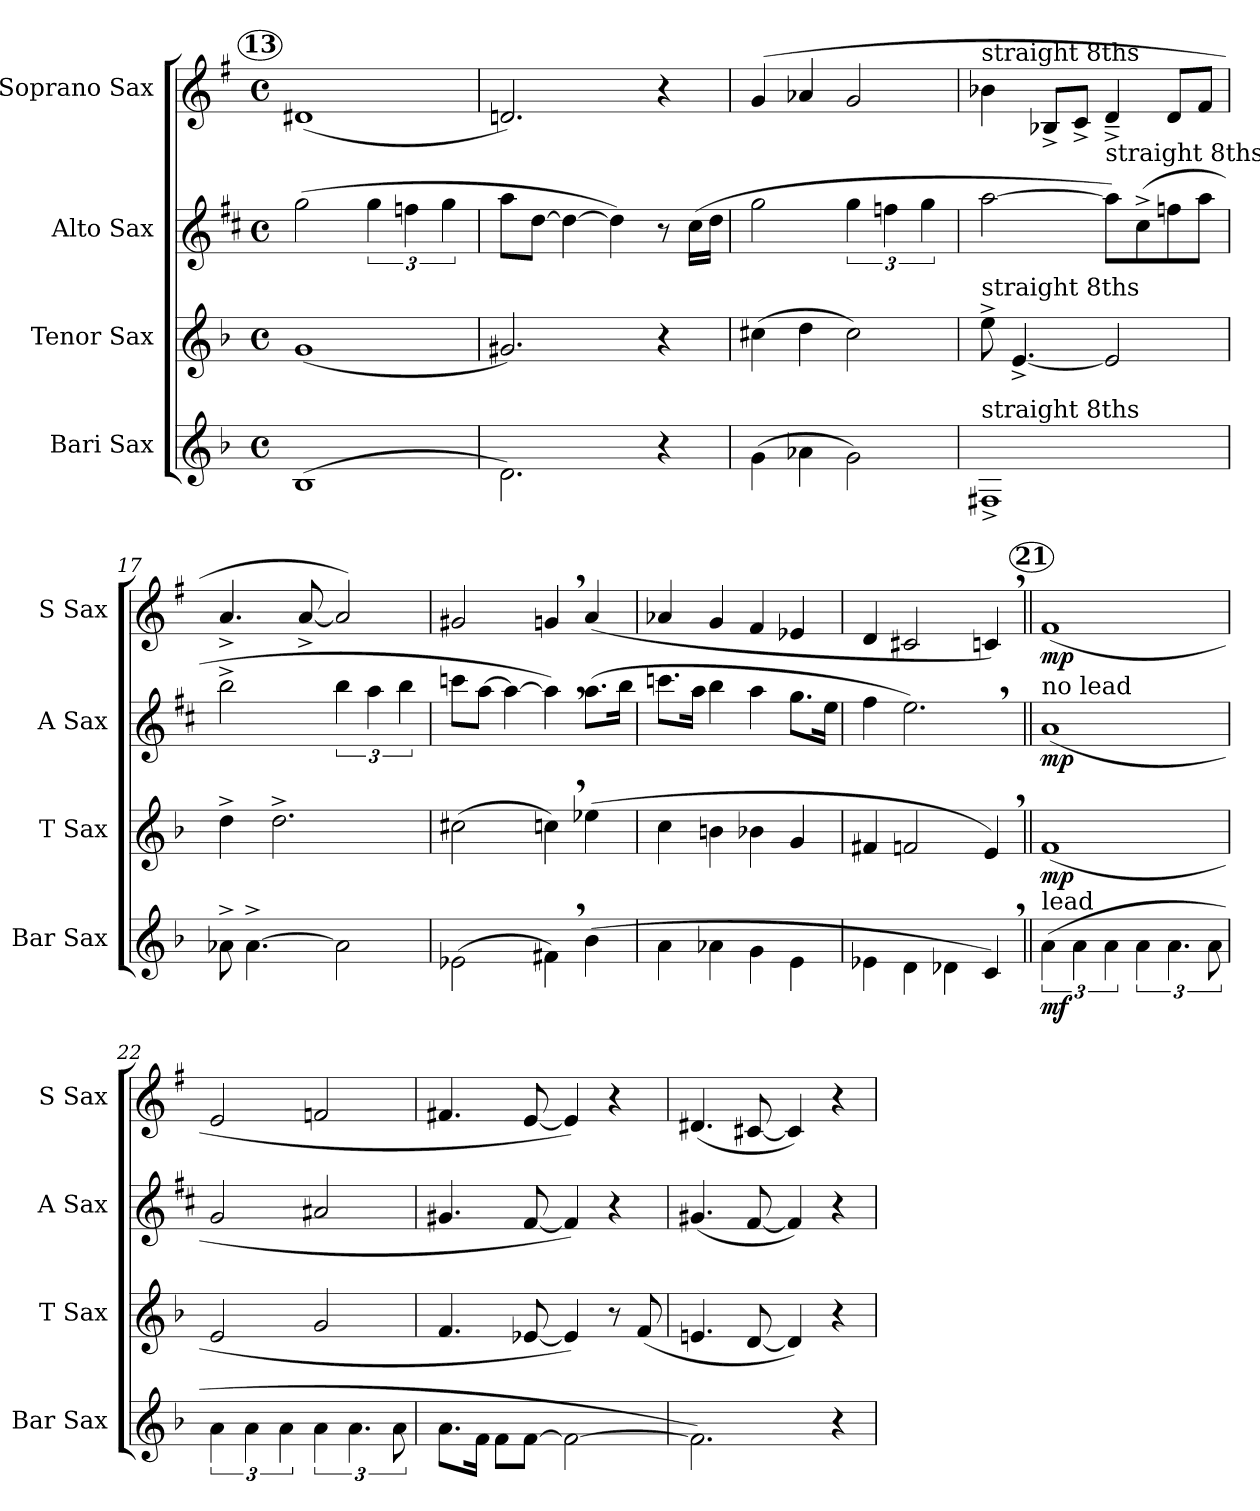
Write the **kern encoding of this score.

**kern	**dynam	**kern	**dynam	**kern	**dynam	**kern	**dynam
*part4	*part4	*part3	*part3	*part2	*part2	*part1	*part1
*staff4	*staff4	*staff3	*staff3	*staff2	*staff2	*staff1	*staff1
*I"Bari Sax	*	*I"Tenor Sax	*	*I"Alto Sax	*	*I"Soprano Sax	*
*I'Bar Sax	*	*I'T Sax	*	*I'A Sax	*	*I'S Sax	*
!!LO:PB:g=z
*clefG2	*	*clefG2	*	*clefG2	*	*clefG2	*
*ITrd12c21	*	*ITrd8c14	*	*ITrd5c9	*	*ITrd1c2	*
*k[b-]	*	*k[b-]	*	*k[b-]	*	*k[b-]	*
*F:	*	*F:	*	*F:	*	*F:	*
*M4/4	*	*M4/4	*	*M4/4	*	*M4/4	*
*met(c)	*	*met(c)	*	*met(c)	*	*met(c)	*
!!LO:REH:place=s1:a:B:enc=circle:fs=10.5:t=13
=13	=13	=13	=13	=13	=13	=13	=13
(>1BB-i	.	(<1G	.	(>2b-\	.	(<1c#X	.
.	.	.	.	6b-\	.	.	.
.	.	.	.	6a-X\	.	.	.
.	.	.	.	6b-\	.	.	.
=14	=14	=14	=14	=14	=14	=14	=14
2.D\)	.	2.G#X/)	.	8cc\L	.	2.cn/)	.
.	.	.	.	[8f\J	.	.	.
.	.	.	.	4f\_	.	.	.
.	.	.	.	4f\])	.	.	.
4r	.	4r	.	8r	.	4r	.
.	.	.	.	(>16e\LL	.	.	.
.	.	.	.	16f\JJ	.	.	.
=15	=15	=15	=15	=15	=15	=15	=15
(>4G\	.	(>4c#X\	.	2b-\	.	(4f/	.
4A-X\	.	4d\	.	.	.	4g-X/	.
2G\)	.	2c#\)	.	6b-\	.	2f/	.
.	.	.	.	6a-X\	.	.	.
.	.	.	.	6b-\	.	.	.
=16	=16	=16	=16	=16	=16	=16	=16
!	!	!	!	!	!	!LO:TX:a:t=straight 8ths	!
!	!	!LO:TX:a:t=straight 8ths	!	!	!	!	!
!LO:TX:a:t=straight 8ths	!	!	!	!	!	!	!
1FF#X^<	.	8e^>\	.	[2cc\	.	4a-X\	.
.	.	[4.E^</	.	.	.	.	.
.	.	.	.	.	.	8A-X^</L	.
.	.	.	.	.	.	8B-^</J	.
!	!	!	!	!LO:TX:a:t=straight 8ths	!	!	!
.	.	2E/]	.	8cc\L])	.	4c^<~</	.
.	.	.	.	(>8e^>\	.	.	.
.	.	.	.	8a-X\	.	8c/L	.
.	.	.	.	8cc\J	.	8e/J	.
=17	=17	=17	=17	=17	=17	=17	=17
8A-X^>\	.	4d^>\	.	2dd^>\	.	4.g^</	.
[4.A-^>\	.	.	.	.	.	.	.
.	.	2.d^>\	.	.	.	.	.
.	.	.	.	.	.	[8g^</	.
2A-\]	.	.	.	6dd\	.	2g/])	.
.	.	.	.	6cc\	.	.	.
.	.	.	.	6dd\	.	.	.
=18	=18	=18	=18	=18	=18	=18	=18
(>2E-X\	.	(>2c#X\	.	8ee-X\L	.	2f#X/	.
.	.	.	.	[8cc\J	.	.	.
.	.	.	.	4cc\_	.	.	.
4F#X,>\)	.	4cn,>\)	.	4cc,>\])	.	4fn,>/	.
(>4B-\	.	(>4e-X\	.	(>8.cc\L	.	(4g/	.
.	.	.	.	16dd\Jk	.	.	.
=19	=19	=19	=19	=19	=19	=19	=19
4A\	.	4c\	.	8.ee-X\L	.	4g-X/	.
.	.	.	.	16cc\Jk	.	.	.
4A-X\	.	4Bn\	.	4dd\	.	4f/	.
4G\	.	4B-X\	.	4cc\	.	4e/	.
4E\	.	4G/	.	8.b-\L	.	4d-X/	.
.	.	.	.	16g\Jk	.	.	.
=20	=20	=20	=20	=20	=20	=20	=20
4E-X\	.	4F#X/	.	4a\	.	4c/	.
4D\	.	2Fn/	.	2.g,>\)	.	2Bn/	.
4D-X\	.	.	.	.	.	.	.
4C,>/)	.	4E,>/)	.	.	.	4B-X,>/)	.
!!LO:LB:g=z
!!LO:REH:place=s1:a:B:enc=circle:fs=10.5:t=21
=21||	=21||	=21||	=21||	=21||	=21||	=21||	=21||
!	!	!	!	!LO:TX:a:t=no lead	!	!	!
!LO:TX:a:t=lead	!	!	!	!	!	!	!
!	!LO:DY:b	!	!LO:DY:b	!	!LO:DY:b	!	!LO:DY:b
(>6A\	mf	(<1F	mp	(<1c	mp	(<1e	mp
6A\	.	.	.	.	.	.	.
6A\	.	.	.	.	.	.	.
6A\	.	.	.	.	.	.	.
6.A\	.	.	.	.	.	.	.
12A\	.	.	.	.	.	.	.
=22	=22	=22	=22	=22	=22	=22	=22
6A\	.	2E/	.	2B-/	.	2d/	.
6A\	.	.	.	.	.	.	.
6A\	.	.	.	.	.	.	.
6A\	.	2G/	.	2c#X/	.	2e-X/	.
6.A\	.	.	.	.	.	.	.
12A\	.	.	.	.	.	.	.
=23	=23	=23	=23	=23	=23	=23	=23
8.A\L	.	4.F/	.	4.Bn/	.	4.en/	.
16F\Jk	.	.	.	.	.	.	.
8F\L	.	.	.	.	.	.	.
[8F\J	.	[8E-X/	.	[8A/	.	[8d/	.
2F\_	.	4E-/])	.	4A/])	.	4d/])	.
.	.	8r	.	4r	.	4r	.
.	.	(<8F/	.	.	.	.	.
=24	=24	=24	=24	=24	=24	=24	=24
2.F\])	.	4.En/	.	(<4.Bn/	.	(<4.c#X/	.
.	.	[8D/	.	[8A/	.	[8Bn/	.
.	.	4D/])	.	4A/])	.	4B/])	.
4r	.	4r	.	4r	.	4r	.
=	=	=	=	=	=	=	=
*-	*-	*-	*-	*-	*-	*-	*-
